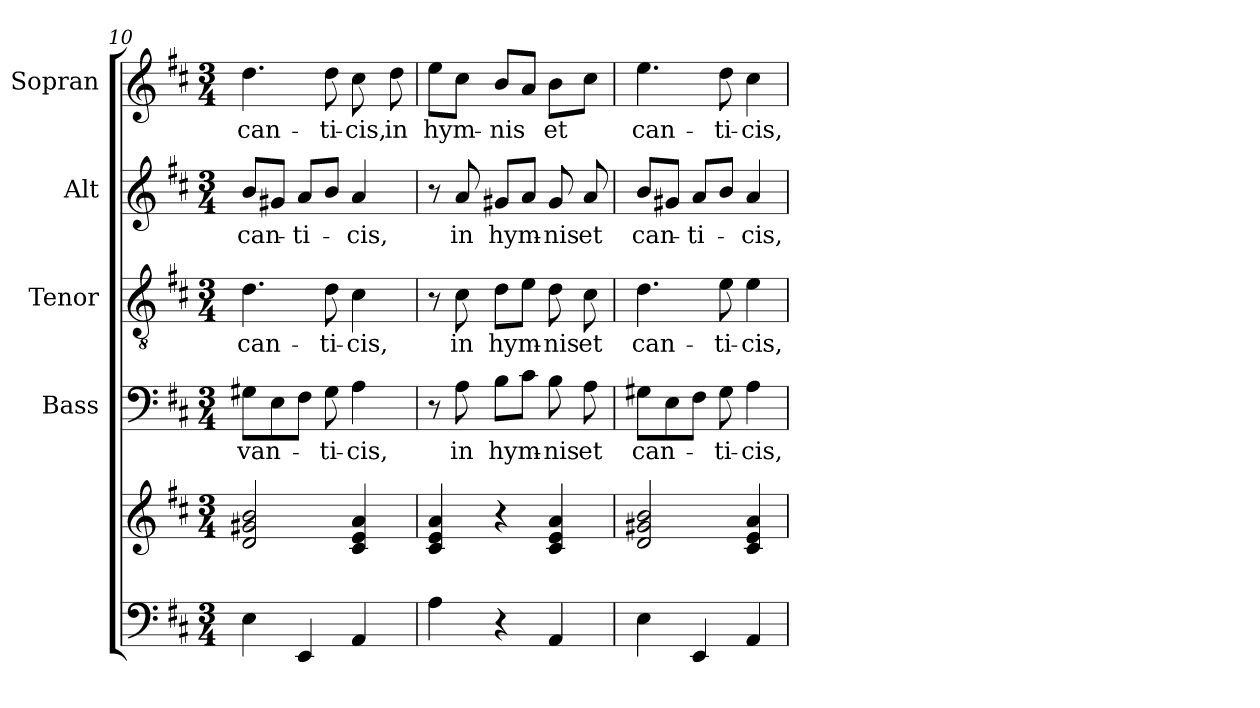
**kern	**kern	**kern	**text	**kern	**text	**kern	**text	**kern	**text
*part5	*part5	*part4	*part4	*part3	*part3	*part2	*part2	*part1	*part1
*staff6	*staff5	*staff4	*staff4	*staff3	*staff3	*staff2	*staff2	*staff1	*staff1
*	*	*I"Bass	*	*I"Tenor	*	*I"Alt	*	*I"Sopran	*
*	*	*I'B.	*	*I'T.	*	*I'A.	*	*I'S.	*
*clefF4	*clefG2	*clefF4	*	*clefGv2	*	*clefG2	*	*clefG2	*
*k[f#c#]	*k[f#c#]	*k[f#c#]	*	*k[f#c#]	*	*k[f#c#]	*	*k[f#c#]	*
*D:	*D:	*D:	*	*D:	*	*D:	*	*D:	*
*M3/4	*M3/4	*M3/4	*	*M3/4	*	*M3/4	*	*M3/4	*
=10	=10	=10	=10	=10	=10	=10	=10	=10	=10
!	!	!	!LO:LY:b	!	!LO:LY:b	!	!LO:LY:b	!	!LO:LY:b
4E\	2d/ 2g#X/ 2b/	8G#X\L	van-	4.d\	can-	8b/L	can-	4.dd\	can-
.	.	8E\	.	.	.	8g#X/J	.	.	.
!	!	!	!	!	!	!	!LO:LY:b	!	!
4EE/	.	8F#\J	.	.	.	8a/L	-ti-	.	.
!	!	!	!LO:LY:b	!	!LO:LY:b	!	!	!	!LO:LY:b
.	.	8G#\	-ti-	8d\	-ti-	8b/J	.	8dd\	-ti-
!	!	!	!LO:LY:b	!	!LO:LY:b	!	!LO:LY:b	!	!LO:LY:b
4AA/	4c#/ 4e/ 4a/	4A\	-cis,	4c#\	-cis,	4a/	-cis,	8cc#\	-cis,
!	!	!	!	!	!	!	!	!	!LO:LY:b
.	.	.	.	.	.	.	.	8dd\	in
!!LO:PB:g=z
=11	=11	=11	=11	=11	=11	=11	=11	=11	=11
!	!	!	!	!	!	!	!	!	!LO:LY:b
4A\	4c#/ 4e/ 4a/	8r	.	8r	.	8r	.	8ee\L	hym-
!	!	!	!LO:LY:b	!	!LO:LY:b	!	!LO:LY:b	!	!
.	.	8A\	in	8c#\	in	8a/	in	8cc#\J	.
!	!	!	!LO:LY:b	!	!LO:LY:b	!	!LO:LY:b	!	!LO:LY:b
4r	4r	8B\L	hym-	8d\L	hym-	8g#X/L	hym-	8b/L	-nis
.	.	8c#\J	.	8e\J	.	8a/J	.	8a/J	.
!	!	!	!LO:LY:b	!	!LO:LY:b	!	!LO:LY:b	!	!LO:LY:b
4AA/	4c#/ 4e/ 4a/	8B\	-nis	8d\	-nis	8g#/	-nis	8b\L	et
!	!	!	!LO:LY:b	!	!LO:LY:b	!	!LO:LY:b	!	!
.	.	8A\	et	8c#\	et	8a/	et	8cc#\J	.
=12	=12	=12	=12	=12	=12	=12	=12	=12	=12
!	!	!	!LO:LY:b	!	!LO:LY:b	!	!LO:LY:b	!	!LO:LY:b
4E\	2d/ 2g#X/ 2b/	8G#X\L	can-	4.d\	can-	8b/L	can-	4.ee\	can-
.	.	8E\	.	.	.	8g#X/J	.	.	.
!	!	!	!	!	!	!	!LO:LY:b	!	!
4EE/	.	8F#\J	.	.	.	8a/L	-ti-	.	.
!	!	!	!LO:LY:b	!	!LO:LY:b	!	!	!	!LO:LY:b
.	.	8G#\	-ti-	8e\	-ti-	8b/J	.	8dd\	-ti-
!	!	!	!LO:LY:b	!	!LO:LY:b	!	!LO:LY:b	!	!LO:LY:b
4AA/	4c#/ 4e/ 4a/	4A\	-cis,	4e\	-cis,	4a/	-cis,	4cc#\	-cis,
=	=	=	=	=	=	=	=	=	=
*-	*-	*-	*-	*-	*-	*-	*-	*-	*-
